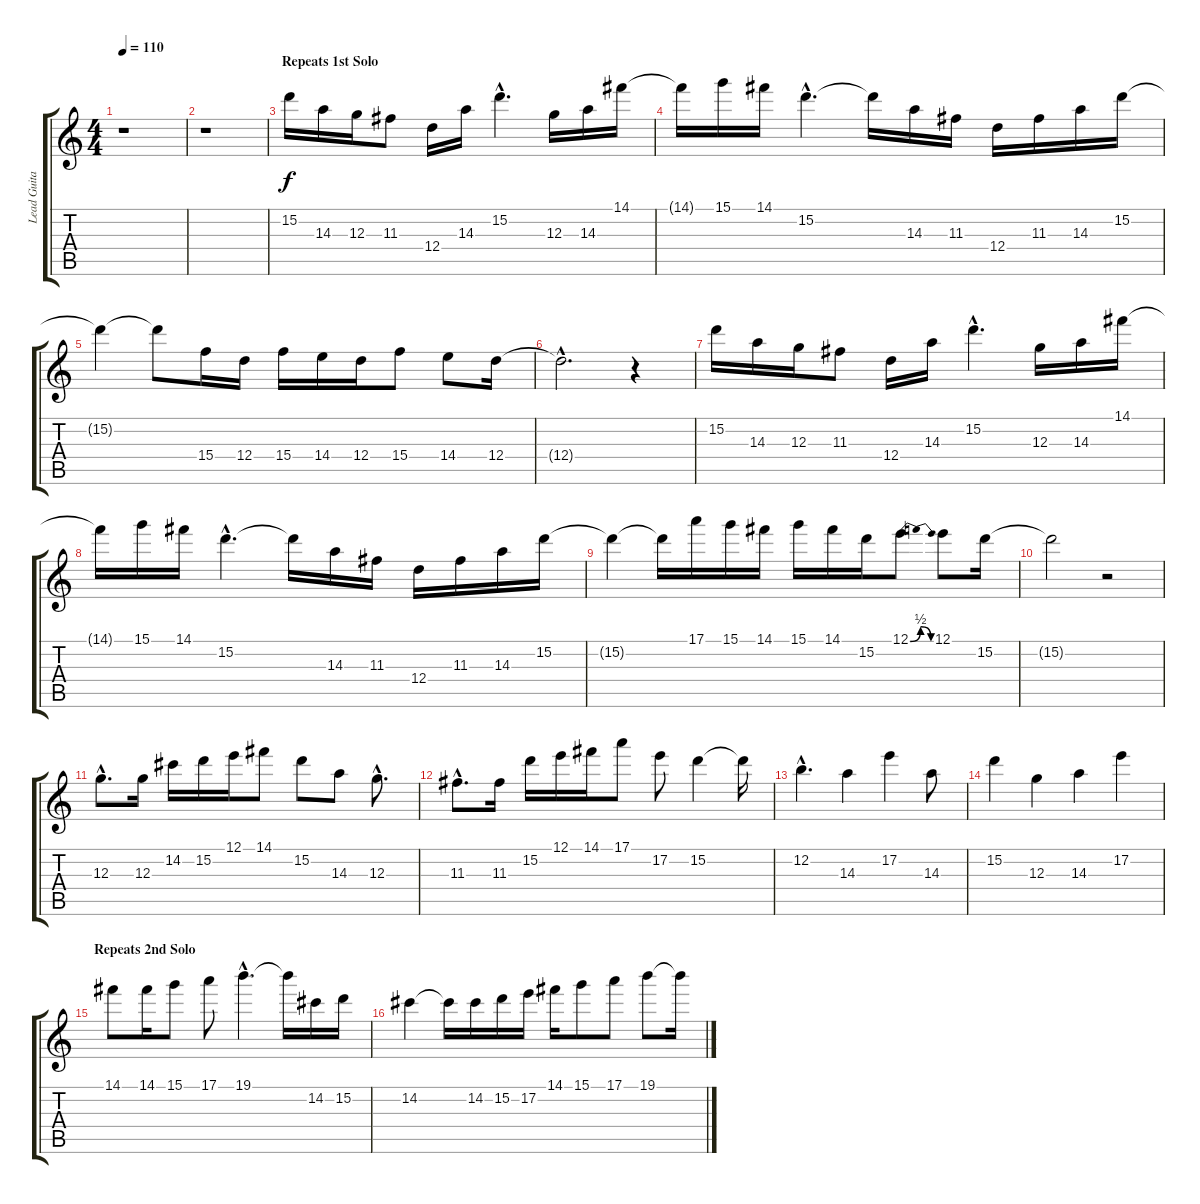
\track ("Lead Guitar 1" "Lead Guita") {instrument distortionguitar}
\staff {score tabs}
\tuning (E4 B3 G3 D3 A2 E2) {hide}
\ts (4 4)
\tempo 110
\clef g2
\ks c
r.1{dy f} |
r.1 |
\section ("" "Repeats 1st Solo ")
15.2.16 14.3.16 12.3.16 11.3.8 12.4.16 14.3.16 15.2{hac}.4{d} 12.3.16 14.3.16 14.1.16 |
14.1{t}.16 15.1.16 14.1.16 15.2{hac}.4{d} 15.2{t}.16 14.3.16 11.3.16 12.4.16 11.3.16 14.3.16 15.2.16 |
15.2{t}.4 15.2{t}.8 15.4.16 12.4.16 15.4.16 14.4.16 12.4.16 15.4.8 14.4.8 12.4.16 |
12.4{hac t}.2{d} r.4 |
15.2.16 14.3.16 12.3.16 11.3.8 12.4.16 14.3.16 15.2{hac}.4{d} 12.3.16 14.3.16 14.1.16 |
14.1{t}.16 15.1.16 14.1.16 15.2{hac}.4{d} 15.2{t}.16 14.3.16 11.3.16 12.4.16 11.3.16 14.3.16 15.2.16 |
15.2{t}.4 15.2{t}.16 17.1.16 15.1.16 14.1.16 15.1.16 14.1.16 15.2.16 12.1{be (bendrelease 0 0 15 2 45 2 60 0)}.8 12.1.8 15.2.16 |
15.2{t}.2 r.2 |
12.3{hac}.8{d} 12.3.16 14.2.16 15.2.16 12.1.16 14.1.8 15.2.8 14.3.8 12.3{hac}.8{d} |
11.3{hac}.8{d} 11.3.16 15.2.16 12.1.16 14.1.16 17.1.8 17.2.8 15.2.4 15.2{t}.16 |
12.2{hac}.4{d} 14.3.4 17.2.4 14.3.8 |
15.2.4 12.3.4 14.3.4 17.2.4 |
\section ("" "Repeats 2nd Solo")
14.1.8 14.1.16 15.1.8 17.1.8 19.1{hac}.4{d} 19.1{t}.16 14.2.16 15.2.16 |
14.2.4 14.2{t}.16 14.2.16 15.2.16 17.2.16 14.1.16 15.1.8 17.1.8 19.1.8 19.1{t}.16
